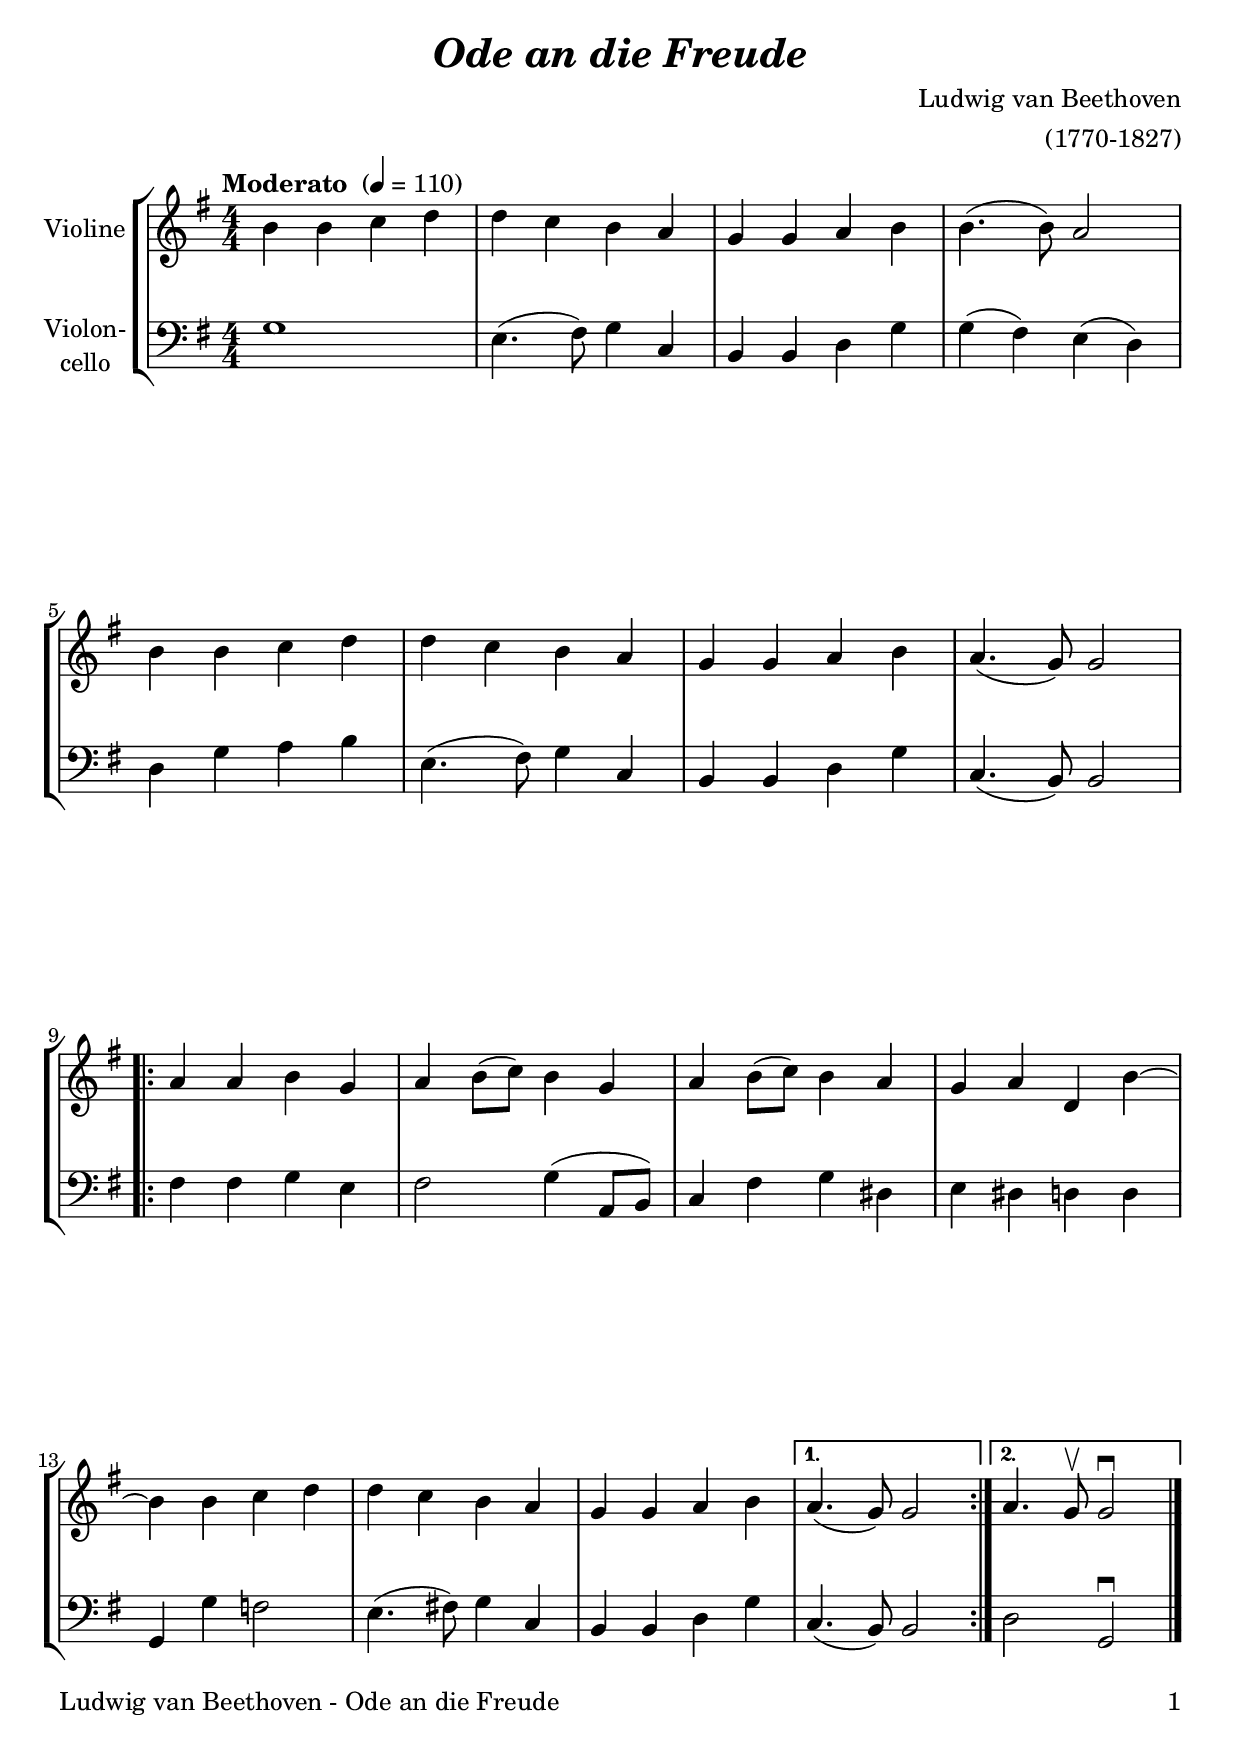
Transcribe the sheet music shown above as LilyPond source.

\version "2.18.2"
\include "deutsch.ly"
  
#(set-global-staff-size 22)

\header {
  title     = \markup \bold \italic "Ode an die Freude"
  composer  = "Ludwig van Beethoven"
  arranger  = "(1770-1827)"
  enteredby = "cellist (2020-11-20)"
%  piece     = ""
}

voiceconsts = {
  \key g \major
  \time 4/4
  \clef "treble"
  \numericTimeSignature
  % Set default beaming for all staves
%  \set Timing.beamExceptions = #'()
%  \set Timing.baseMoment     = #(ly:make-moment 1 4)
%  \set Timing.beatStructure  = #'(1 1 1 1)
  \tempo "Moderato " 4=110
}

micl = "clarinet"
mifl = "flute"
miob = "oboe"
mifh = "french horn"
misx = "tenor sax"
mist = "string ensemble 1"
mivl = "violin"
miba = "cello"

va = \relative c'' {
  \voiceconsts
  
  h4 h c d
  d c h a
  g g a h
  h4.( h8) a2

  h4 h c d
  d c h a
  g g a h
  a4.( g8) g2
    
  \repeat volta 2 {
    a4 a h g
    a h8( c) h4 g
    a h8( c) h4 a
    g a d, h'~

    h h c d
    d c h a
    g g a h
  }
  \alternative {
    { a4.( g8) g2 }
    { a4. g8\upbow g2\downbow }
  } \bar "|."
}

vb = \relative c' {
  \voiceconsts
  \clef "bass"

  g1
  e4.( fis8) g4 c,
  h h d g
  g( fis) e(  d)

  d g a h
  e,4.( fis8) g4 c,
  h h d g
  c,4.( h8) h2
  
  \repeat volta 2 {
    fis'4 fis g e
    fis2 g4( a,8 h)
    c4 fis g dis
    e dis d d

    g, g' f2
    e4.( fis!8) g4 c,
    h h d g
  }
  \alternative {
    { c,4.( h8) h2 }
    { d g,\downbow }
  } \bar "|."
}


music = \new StaffGroup <<
      \new Staff {
	\set Staff.midiInstrument = \mivl
	\set Staff.instrumentName = \markup \center-column { "Violine" }
	\transpose g g { \va }
      }

      \new Staff {
	\set Staff.midiInstrument = \miba
	\set Staff.instrumentName = \markup \center-column { "Violon-" "cello" }
	\transpose g g { \vb }
      }
>>

\book {
   \paper {
    print-page-number = ##t
    print-first-page-number = ##t
    ragged-last-bottom = ##f
    oddHeaderMarkup = \markup \null
    evenHeaderMarkup = \markup \null
    oddFooterMarkup = \markup {
      \fill-line {
        \on-the-fly #print-page-number-check-first
        "Ludwig van Beethoven - Ode an die Freude" \fromproperty #'page:page-number-string
      }
    }
    evenFooterMarkup = \oddFooterMarkup
  } \score {
    \music
    \layout {}
  }

  \score {
    \unfoldRepeats \music

    \midi {
      \context {
        \Score
      }
    }
  }
}